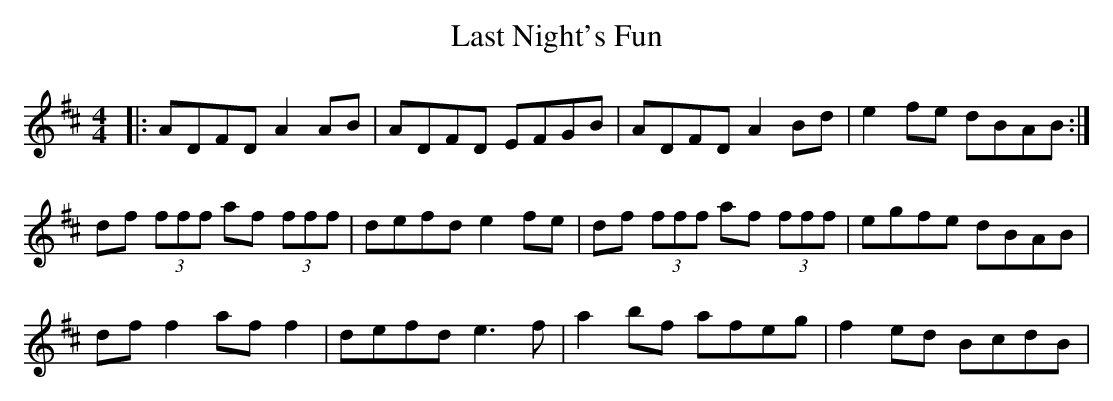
X:1
T: Last Night's Fun
M: 4/4
L: 1/8
K: Dmaj
|:ADFD A2AB|ADFD EFGB|ADFD A2 Bd|e2fe dBAB:|
df (3fff af (3fff|defd e2fe|df (3fff af (3fff|egfe dBAB|
dff2 aff2|defd e3f|a2bf afeg|f2ed BcdB|
